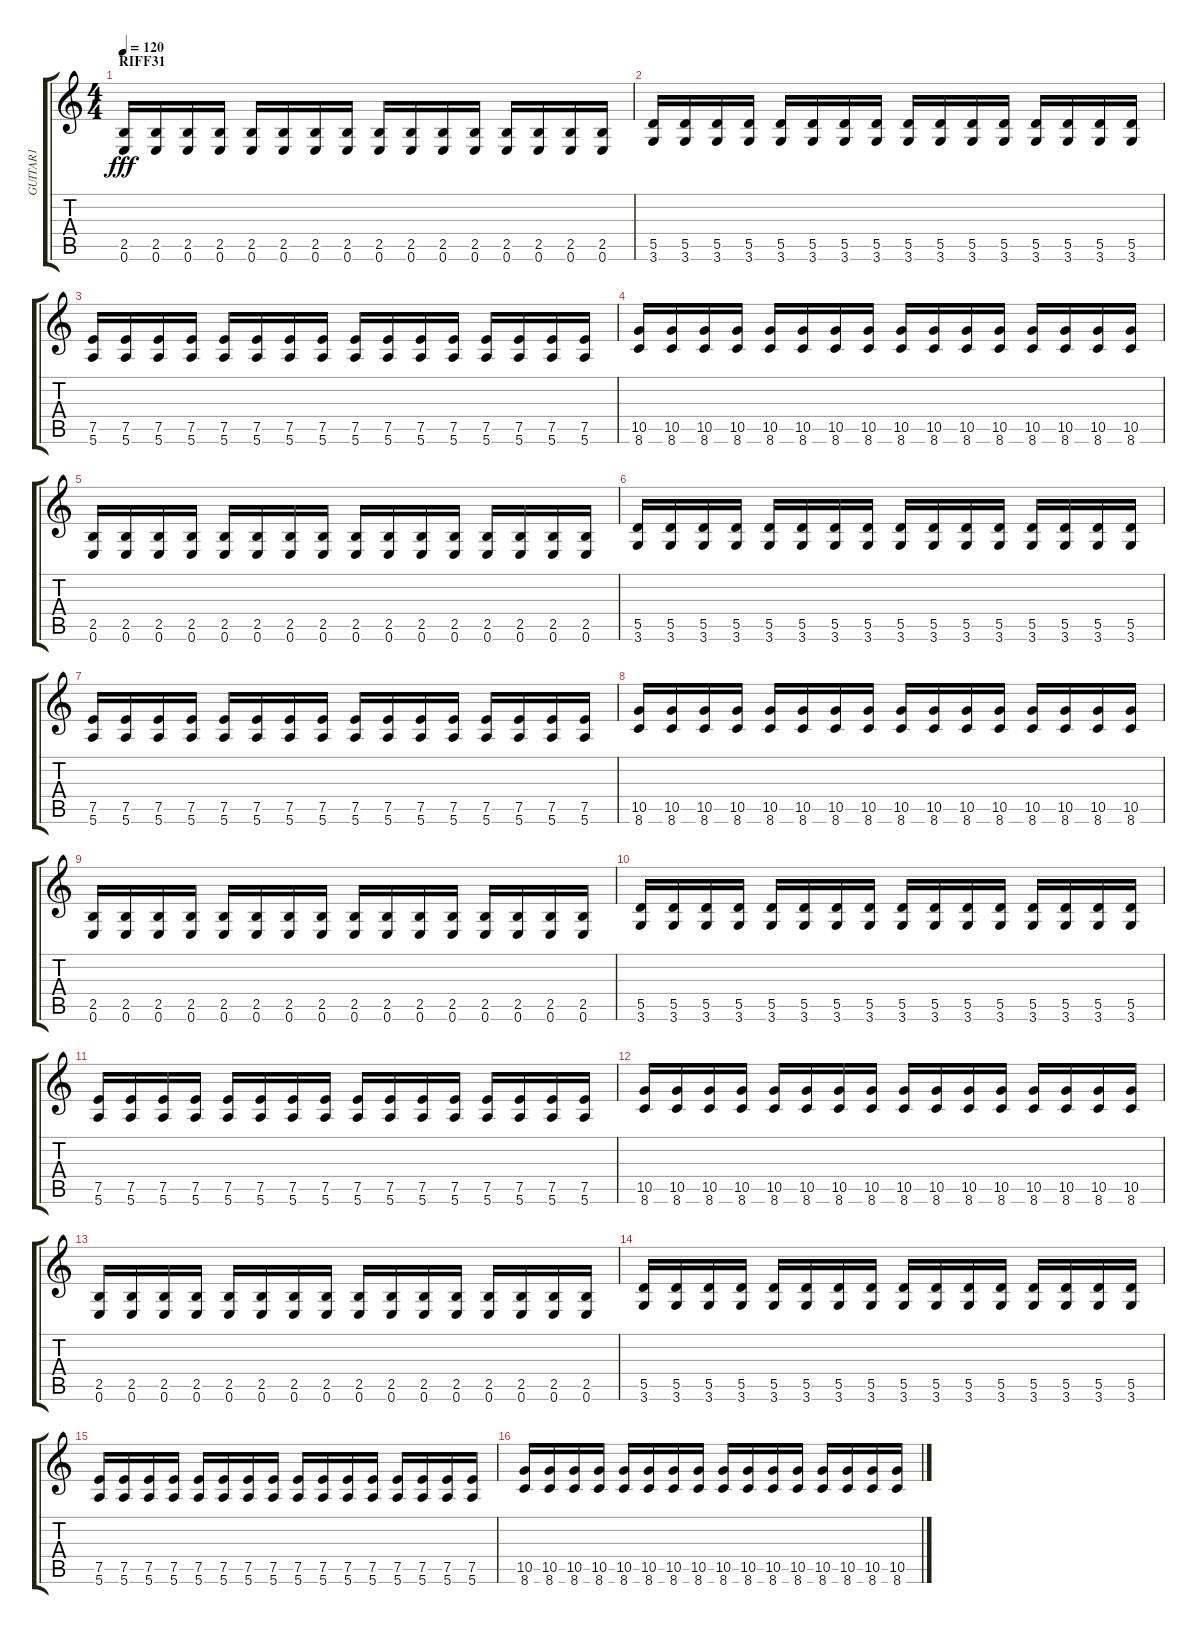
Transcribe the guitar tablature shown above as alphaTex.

\track ("GUITAR1" "GUITAR1") {instrument distortionguitar}
\staff {score tabs}
\tuning (E4 B3 G3 D3 A2 E2) {hide}
\ts (4 4)
\section ("" "RIFF31")
\tempo 120
\clef g2
\ks c
(2.5 0.6).16{dy fff} (2.5 0.6).16 (2.5 0.6).16 (2.5 0.6).16 (2.5 0.6).16 (2.5 0.6).16 (2.5 0.6).16 (2.5 0.6).16 (2.5 0.6).16 (2.5 0.6).16 (2.5 0.6).16 (2.5 0.6).16 (2.5 0.6).16 (2.5 0.6).16 (2.5 0.6).16 (2.5 0.6).16 |
(5.5 3.6).16 (5.5 3.6).16 (5.5 3.6).16 (5.5 3.6).16 (5.5 3.6).16 (5.5 3.6).16 (5.5 3.6).16 (5.5 3.6).16 (5.5 3.6).16 (5.5 3.6).16 (5.5 3.6).16 (5.5 3.6).16 (5.5 3.6).16 (5.5 3.6).16 (5.5 3.6).16 (5.5 3.6).16 |
(7.5 5.6).16 (7.5 5.6).16 (7.5 5.6).16 (7.5 5.6).16 (7.5 5.6).16 (7.5 5.6).16 (7.5 5.6).16 (7.5 5.6).16 (7.5 5.6).16 (7.5 5.6).16 (7.5 5.6).16 (7.5 5.6).16 (7.5 5.6).16 (7.5 5.6).16 (7.5 5.6).16 (7.5 5.6).16 |
(10.5 8.6).16 (10.5 8.6).16 (10.5 8.6).16 (10.5 8.6).16 (10.5 8.6).16 (10.5 8.6).16 (10.5 8.6).16 (10.5 8.6).16 (10.5 8.6).16 (10.5 8.6).16 (10.5 8.6).16 (10.5 8.6).16 (10.5 8.6).16 (10.5 8.6).16 (10.5 8.6).16 (10.5 8.6).16 |
(2.5 0.6).16 (2.5 0.6).16 (2.5 0.6).16 (2.5 0.6).16 (2.5 0.6).16 (2.5 0.6).16 (2.5 0.6).16 (2.5 0.6).16 (2.5 0.6).16 (2.5 0.6).16 (2.5 0.6).16 (2.5 0.6).16 (2.5 0.6).16 (2.5 0.6).16 (2.5 0.6).16 (2.5 0.6).16 |
(5.5 3.6).16 (5.5 3.6).16 (5.5 3.6).16 (5.5 3.6).16 (5.5 3.6).16 (5.5 3.6).16 (5.5 3.6).16 (5.5 3.6).16 (5.5 3.6).16 (5.5 3.6).16 (5.5 3.6).16 (5.5 3.6).16 (5.5 3.6).16 (5.5 3.6).16 (5.5 3.6).16 (5.5 3.6).16 |
(7.5 5.6).16 (7.5 5.6).16 (7.5 5.6).16 (7.5 5.6).16 (7.5 5.6).16 (7.5 5.6).16 (7.5 5.6).16 (7.5 5.6).16 (7.5 5.6).16 (7.5 5.6).16 (7.5 5.6).16 (7.5 5.6).16 (7.5 5.6).16 (7.5 5.6).16 (7.5 5.6).16 (7.5 5.6).16 |
(10.5 8.6).16 (10.5 8.6).16 (10.5 8.6).16 (10.5 8.6).16 (10.5 8.6).16 (10.5 8.6).16 (10.5 8.6).16 (10.5 8.6).16 (10.5 8.6).16 (10.5 8.6).16 (10.5 8.6).16 (10.5 8.6).16 (10.5 8.6).16 (10.5 8.6).16 (10.5 8.6).16 (10.5 8.6).16 |
(2.5 0.6).16 (2.5 0.6).16 (2.5 0.6).16 (2.5 0.6).16 (2.5 0.6).16 (2.5 0.6).16 (2.5 0.6).16 (2.5 0.6).16 (2.5 0.6).16 (2.5 0.6).16 (2.5 0.6).16 (2.5 0.6).16 (2.5 0.6).16 (2.5 0.6).16 (2.5 0.6).16 (2.5 0.6).16 |
(5.5 3.6).16 (5.5 3.6).16 (5.5 3.6).16 (5.5 3.6).16 (5.5 3.6).16 (5.5 3.6).16 (5.5 3.6).16 (5.5 3.6).16 (5.5 3.6).16 (5.5 3.6).16 (5.5 3.6).16 (5.5 3.6).16 (5.5 3.6).16 (5.5 3.6).16 (5.5 3.6).16 (5.5 3.6).16 |
(7.5 5.6).16 (7.5 5.6).16 (7.5 5.6).16 (7.5 5.6).16 (7.5 5.6).16 (7.5 5.6).16 (7.5 5.6).16 (7.5 5.6).16 (7.5 5.6).16 (7.5 5.6).16 (7.5 5.6).16 (7.5 5.6).16 (7.5 5.6).16 (7.5 5.6).16 (7.5 5.6).16 (7.5 5.6).16 |
(10.5 8.6).16 (10.5 8.6).16 (10.5 8.6).16 (10.5 8.6).16 (10.5 8.6).16 (10.5 8.6).16 (10.5 8.6).16 (10.5 8.6).16 (10.5 8.6).16 (10.5 8.6).16 (10.5 8.6).16 (10.5 8.6).16 (10.5 8.6).16 (10.5 8.6).16 (10.5 8.6).16 (10.5 8.6).16 |
(2.5 0.6).16 (2.5 0.6).16 (2.5 0.6).16 (2.5 0.6).16 (2.5 0.6).16 (2.5 0.6).16 (2.5 0.6).16 (2.5 0.6).16 (2.5 0.6).16 (2.5 0.6).16 (2.5 0.6).16 (2.5 0.6).16 (2.5 0.6).16 (2.5 0.6).16 (2.5 0.6).16 (2.5 0.6).16 |
(5.5 3.6).16 (5.5 3.6).16 (5.5 3.6).16 (5.5 3.6).16 (5.5 3.6).16 (5.5 3.6).16 (5.5 3.6).16 (5.5 3.6).16 (5.5 3.6).16 (5.5 3.6).16 (5.5 3.6).16 (5.5 3.6).16 (5.5 3.6).16 (5.5 3.6).16 (5.5 3.6).16 (5.5 3.6).16 |
(7.5 5.6).16 (7.5 5.6).16 (7.5 5.6).16 (7.5 5.6).16 (7.5 5.6).16 (7.5 5.6).16 (7.5 5.6).16 (7.5 5.6).16 (7.5 5.6).16 (7.5 5.6).16 (7.5 5.6).16 (7.5 5.6).16 (7.5 5.6).16 (7.5 5.6).16 (7.5 5.6).16 (7.5 5.6).16 |
(10.5 8.6).16 (10.5 8.6).16 (10.5 8.6).16 (10.5 8.6).16 (10.5 8.6).16 (10.5 8.6).16 (10.5 8.6).16 (10.5 8.6).16 (10.5 8.6).16 (10.5 8.6).16 (10.5 8.6).16 (10.5 8.6).16 (10.5 8.6).16 (10.5 8.6).16 (10.5 8.6).16 (10.5 8.6).16
